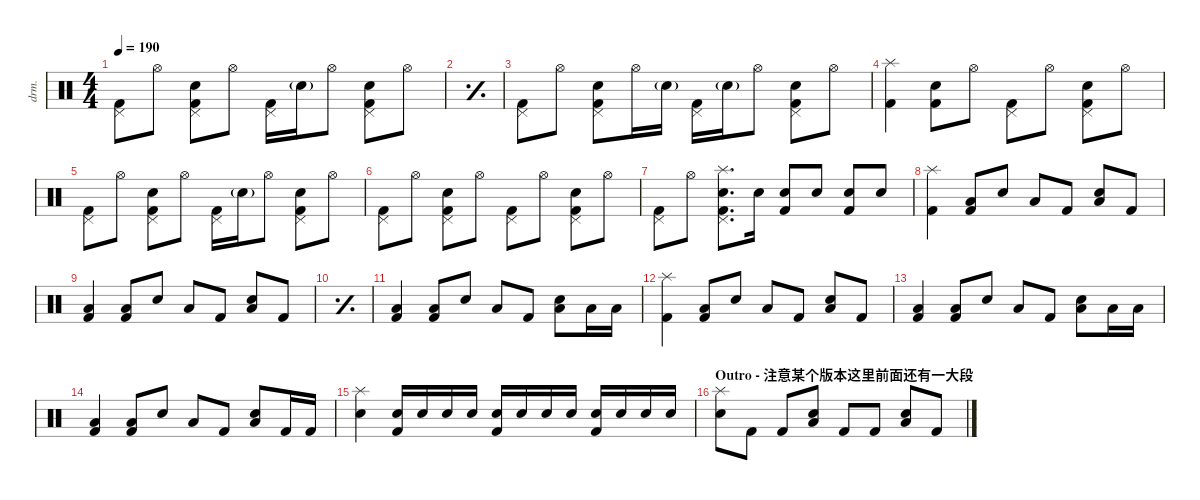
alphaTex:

\defaultSystemsLayout 4
\hideDynamics
\bracketExtendMode nobrackets
\track ("伊地知虹夏" "drm.") {solo instrument percussion}
\staff {score}
\articulation defaults
\ts (4 4)
\tempo 190
\clef neutral
\ks c
("Kick (hit) 2" "Pedal Hi-Hat (hit)").8{dy mf beam Down} "Hi-Hat (open)".8{beam Down} ("Kick (hit) 2" "Pedal Hi-Hat (hit)" "Snare (hit) 2").8{beam Down} "Hi-Hat (open)".8{beam Down} ("Kick (hit) 2" "Pedal Hi-Hat (hit)").16{beam Down} "Snare (hit) 2"{g}.16{beam Down} "Hi-Hat (open)".8{beam Down} ("Snare (hit) 2" "Kick (hit) 2" "Pedal Hi-Hat (hit)").8{beam Down} "Hi-Hat (open)".8{beam Down} |
\simile simple
|
\simile none
("Kick (hit) 2" "Pedal Hi-Hat (hit)").8{beam Down} "Hi-Hat (open)".8{beam Down} ("Kick (hit) 2" "Pedal Hi-Hat (hit)" "Snare (hit) 2").8{beam Down} "Hi-Hat (open)".16{beam Down} "Snare (hit) 2"{g}.16{beam Down} ("Kick (hit) 2" "Pedal Hi-Hat (hit)").16{beam Down} "Snare (hit) 2"{g}.16{beam Down} "Hi-Hat (open)".8{beam Down} ("Snare (hit) 2" "Kick (hit) 2" "Pedal Hi-Hat (hit)").8{beam Down} "Hi-Hat (open)".8{beam Down} |
("Splash (hit)" "Kick (hit) 2").4{beam Down} ("Kick (hit) 2" "Snare (hit) 2").8{beam Down} "Hi-Hat (open)".8{beam Down} ("Kick (hit) 2" "Pedal Hi-Hat (hit)").8{beam Down} "Hi-Hat (open)".8{beam Down} ("Snare (hit) 2" "Kick (hit) 2" "Pedal Hi-Hat (hit)").8{beam Down} "Hi-Hat (open)".8{beam Down} |
("Kick (hit) 2" "Pedal Hi-Hat (hit)").8{beam Down} "Hi-Hat (open)".8{beam Down} ("Kick (hit) 2" "Pedal Hi-Hat (hit)" "Snare (hit) 2").8{beam Down} "Hi-Hat (open)".8{beam Down} ("Kick (hit) 2" "Pedal Hi-Hat (hit)").16{beam Down} "Snare (hit) 2"{g}.16{beam Down} "Hi-Hat (open)".8{beam Down} ("Snare (hit) 2" "Kick (hit) 2" "Pedal Hi-Hat (hit)").8{beam Down} "Hi-Hat (open)".8{beam Down} |
("Kick (hit) 2" "Pedal Hi-Hat (hit)").8{beam Down} "Hi-Hat (open)".8{beam Down} ("Snare (hit) 2" "Kick (hit) 2" "Pedal Hi-Hat (hit)").8{beam Down} "Hi-Hat (open)".8{beam Down} ("Kick (hit) 2" "Pedal Hi-Hat (hit)").8{beam Down} "Hi-Hat (open)".8{beam Down} ("Snare (hit) 2" "Kick (hit) 2" "Pedal Hi-Hat (hit)").8{beam Down} "Hi-Hat (open)".8{beam Down} |
("Kick (hit) 2" "Pedal Hi-Hat (hit)").8{beam Down} "Hi-Hat (open)".8{beam Down} ("Splash (hit)" "Snare (hit) 2" "Kick (hit) 2" "Pedal Hi-Hat (hit)").8{d beam Down} "Snare (hit) 2".16{beam Down} ("Snare (hit) 2" "Kick (hit) 2").8{beam Up} "Snare (hit) 2".8{beam Up} ("Snare (hit) 2" "Kick (hit) 2").8{beam Up} "Snare (hit) 2".8{beam Up} |
("Splash (hit)" "Kick (hit) 2").4{beam Down} ("Kick (hit) 2" "Low Tom (hit)").8{beam Up} "Snare (hit) 2".8{beam Up} "Low Tom (hit)".8{beam Up} "Kick (hit) 2".8{beam Up} ("Low Tom (hit)" "Snare (hit) 2").8{beam Up} "Kick (hit) 2".8{beam Up} |
("Kick (hit) 2" "Low Tom (hit)").4{beam Up} ("Kick (hit) 2" "Low Tom (hit)").8{beam Up} "Snare (hit) 2".8{beam Up} "Low Tom (hit)".8{beam Up} "Kick (hit) 2".8{beam Up} ("Low Tom (hit)" "Snare (hit) 2").8{beam Up} "Kick (hit) 2".8{beam Up} |
\simile simple
|
\simile none
("Kick (hit) 2" "Low Tom (hit)").4{beam Up} ("Kick (hit) 2" "Low Tom (hit)").8{beam Up} "Snare (hit) 2".8{beam Up} "Low Tom (hit)".8{beam Up} "Kick (hit) 2".8{beam Up} ("Low Tom (hit)" "Snare (hit) 2").8{beam Down} "Low Tom (hit)".16{beam Down} "Low Tom (hit)".16{beam Down} |
("Splash (hit)" "Kick (hit) 2").4{beam Down} ("Kick (hit) 2" "Low Tom (hit)").8{beam Up} "Snare (hit) 2".8{beam Up} "Low Tom (hit)".8{beam Up} "Kick (hit) 2".8{beam Up} ("Low Tom (hit)" "Snare (hit) 2").8{beam Up} "Kick (hit) 2".8{beam Up} |
("Kick (hit) 2" "Low Tom (hit)").4{beam Up} ("Kick (hit) 2" "Low Tom (hit)").8{beam Up} "Snare (hit) 2".8{beam Up} "Low Tom (hit)".8{beam Up} "Kick (hit) 2".8{beam Up} ("Low Tom (hit)" "Snare (hit) 2").8{beam Down} "Low Tom (hit)".16{beam Down} "Low Tom (hit)".16{beam Down} |
("Kick (hit) 2" "Low Tom (hit)").4{beam Up} ("Kick (hit) 2" "Low Tom (hit)").8{beam Up} "Snare (hit) 2".8{beam Up} "Low Tom (hit)".8{beam Up} "Kick (hit) 2".8{beam Up} ("Low Tom (hit)" "Snare (hit) 2").8{beam Up} "Kick (hit) 2".16{beam Up} "Kick (hit) 2".16{beam Up} |
("Snare (hit) 2" "Splash (hit)").4{beam Down} ("Snare (hit) 2" "Kick (hit) 2").16{beam Up} "Snare (hit) 2".16{beam Up} "Snare (hit) 2".16{beam Up} "Snare (hit) 2".16{beam Up} ("Snare (hit) 2" "Kick (hit) 2").16{beam Up} "Snare (hit) 2".16{beam Up} "Snare (hit) 2".16{beam Up} "Snare (hit) 2".16{beam Up} ("Snare (hit) 2" "Kick (hit) 2").16{beam Up} "Snare (hit) 2".16{beam Up} "Snare (hit) 2".16{beam Up} "Snare (hit) 2".16{beam Up} |
\section ("" "Outro - 注意某个版本这里前面还有一大段")
("Splash (hit)" "Snare (hit) 2").8{beam Down} "Kick (hit) 2".8{beam Down} "Kick (hit) 2".8{beam Up} ("Low Tom (hit)" "Snare (hit) 2").8{beam Up} "Kick (hit) 2".8{beam Up} "Kick (hit) 2".8{beam Up} ("Low Tom (hit)" "Snare (hit) 2").8{beam Up} "Kick (hit) 2".8{beam Up}
